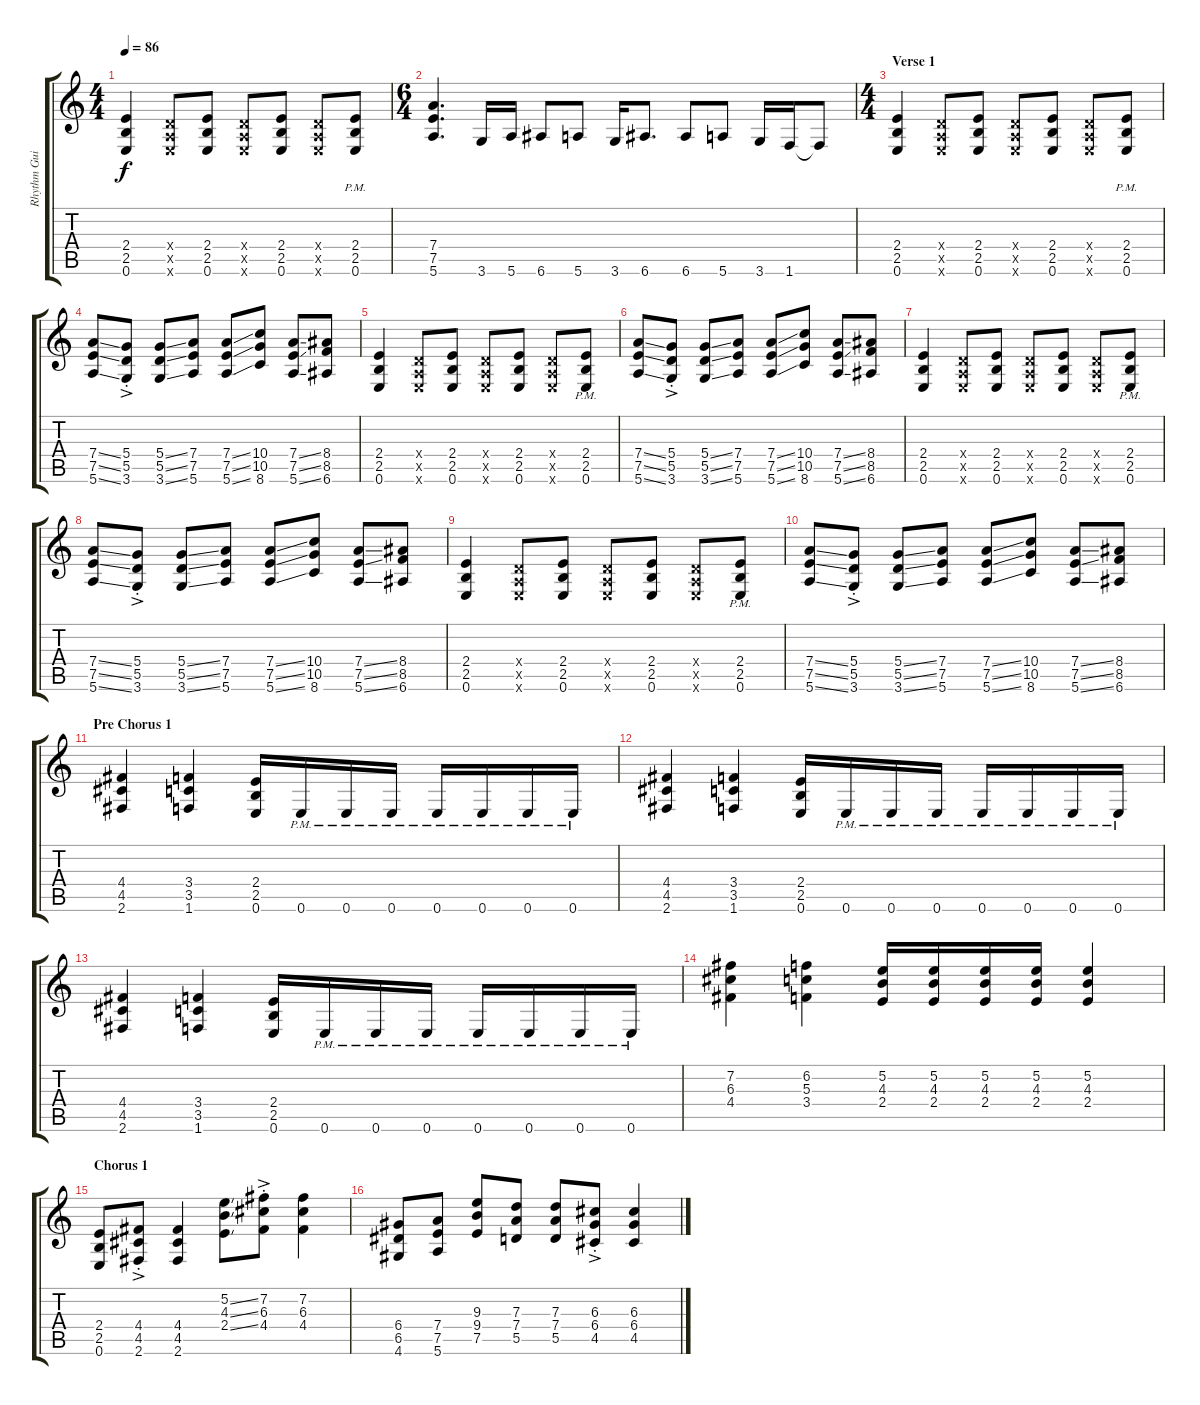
\track ("Rhythm Guitar" "Rhythm Gui") {instrument distortionguitar}
\staff {score tabs}
\tuning (E4 B3 G3 D3 A2 E2) {hide}
\ts (4 4)
\tempo 86
\clef g2
\ks c
(2.4 2.5 0.6).4{dy f} (0.4{x} 0.5{x} 0.6{x}).8 (2.4 2.5 0.6).8 (0.4{x} 0.5{x} 0.6{x}).8 (2.4 2.5 0.6).8 (0.4{x} 0.5{x} 0.6{x}).8 (2.4{pm} 2.5{pm} 0.6{pm}).8 |
\ts (6 4)
(7.4 7.5 5.6).4{d} 3.6.16 5.6.16 6.6.8 5.6.8 3.6.16 6.6.8{d} 6.6.8 5.6.8 3.6.16 1.6.16 1.6{t}.8 |
\ts (4 4)
\section ("" "Verse 1")
(2.4 2.5 0.6).4 (0.4{x} 0.5{x} 0.6{x}).8 (2.4 2.5 0.6).8 (0.4{x} 0.5{x} 0.6{x}).8 (2.4 2.5 0.6).8 (0.4{x} 0.5{x} 0.6{x}).8 (2.4{pm} 2.5{pm} 0.6{pm}).8 |
(7.4{ss} 7.5{ss} 5.6{ss}).8 (5.4{ac st} 5.5{ac st} 3.6{ac st}).8 (5.4{ss} 5.5{ss} 3.6{ss}).8 (7.4 7.5 5.6).8 (7.4{ss} 7.5{ss} 5.6{ss}).8 (10.4 10.5 8.6).8 (7.4{ss} 7.5{ss} 5.6{ss}).8 (8.4 8.5 6.6).8 |
(2.4 2.5 0.6).4 (0.4{x} 0.5{x} 0.6{x}).8 (2.4 2.5 0.6).8 (0.4{x} 0.5{x} 0.6{x}).8 (2.4 2.5 0.6).8 (0.4{x} 0.5{x} 0.6{x}).8 (2.4{pm} 2.5{pm} 0.6{pm}).8 |
(7.4{ss} 7.5{ss} 5.6{ss}).8 (5.4{ac st} 5.5{ac st} 3.6{ac st}).8 (5.4{ss} 5.5{ss} 3.6{ss}).8 (7.4 7.5 5.6).8 (7.4{ss} 7.5{ss} 5.6{ss}).8 (10.4 10.5 8.6).8 (7.4{ss} 7.5{ss} 5.6{ss}).8 (8.4 8.5 6.6).8 |
(2.4 2.5 0.6).4 (0.4{x} 0.5{x} 0.6{x}).8 (2.4 2.5 0.6).8 (0.4{x} 0.5{x} 0.6{x}).8 (2.4 2.5 0.6).8 (0.4{x} 0.5{x} 0.6{x}).8 (2.4{pm} 2.5{pm} 0.6{pm}).8 |
(7.4{ss} 7.5{ss} 5.6{ss}).8 (5.4{ac st} 5.5{ac st} 3.6{ac st}).8 (5.4{ss} 5.5{ss} 3.6{ss}).8 (7.4 7.5 5.6).8 (7.4{ss} 7.5{ss} 5.6{ss}).8 (10.4 10.5 8.6).8 (7.4{ss} 7.5{ss} 5.6{ss}).8 (8.4 8.5 6.6).8 |
(2.4 2.5 0.6).4 (0.4{x} 0.5{x} 0.6{x}).8 (2.4 2.5 0.6).8 (0.4{x} 0.5{x} 0.6{x}).8 (2.4 2.5 0.6).8 (0.4{x} 0.5{x} 0.6{x}).8 (2.4{pm} 2.5{pm} 0.6{pm}).8 |
(7.4{ss} 7.5{ss} 5.6{ss}).8 (5.4{ac st} 5.5{ac st} 3.6{ac st}).8 (5.4{ss} 5.5{ss} 3.6{ss}).8 (7.4 7.5 5.6).8 (7.4{ss} 7.5{ss} 5.6{ss}).8 (10.4 10.5 8.6).8 (7.4{ss} 7.5{ss} 5.6{ss}).8 (8.4 8.5 6.6).8 |
\section ("" "Pre Chorus 1")
(4.4 4.5 2.6).4 (3.4 3.5 1.6).4 (2.4 2.5 0.6).16 0.6{pm}.16 0.6{pm}.16 0.6{pm}.16 0.6{pm}.16 0.6{pm}.16 0.6{pm}.16 0.6{pm}.16 |
(4.4 4.5 2.6).4 (3.4 3.5 1.6).4 (2.4 2.5 0.6).16 0.6{pm}.16 0.6{pm}.16 0.6{pm}.16 0.6{pm}.16 0.6{pm}.16 0.6{pm}.16 0.6{pm}.16 |
(4.4 4.5 2.6).4 (3.4 3.5 1.6).4 (2.4 2.5 0.6).16 0.6{pm}.16 0.6{pm}.16 0.6{pm}.16 0.6{pm}.16 0.6{pm}.16 0.6{pm}.16 0.6{pm}.16 |
(7.2 6.3 4.4).4 (6.2 5.3 3.4).4 (5.2 4.3 2.4).16 (5.2 4.3 2.4).16 (5.2 4.3 2.4).16 (5.2 4.3 2.4).16 (5.2 4.3 2.4).4 |
\section ("" "Chorus 1")
(2.4 2.5 0.6).8 (4.4{ac st} 4.5{ac st} 2.6{ac st}).8 (4.4 4.5 2.6).4 (5.2{ss} 4.3{ss} 2.4{ss}).8 (7.2{ac st} 6.3{ac st} 4.4{ac st}).8 (7.2 6.3 4.4).4 |
(6.4 6.5 4.6).8 (7.4 7.5 5.6).8 (9.3 9.4 7.5).8 (7.3 7.4 5.5).8 (7.3 7.4 5.5).8 (6.3{ac st} 6.4{ac st} 4.5{ac st}).8 (6.3 6.4 4.5).4
